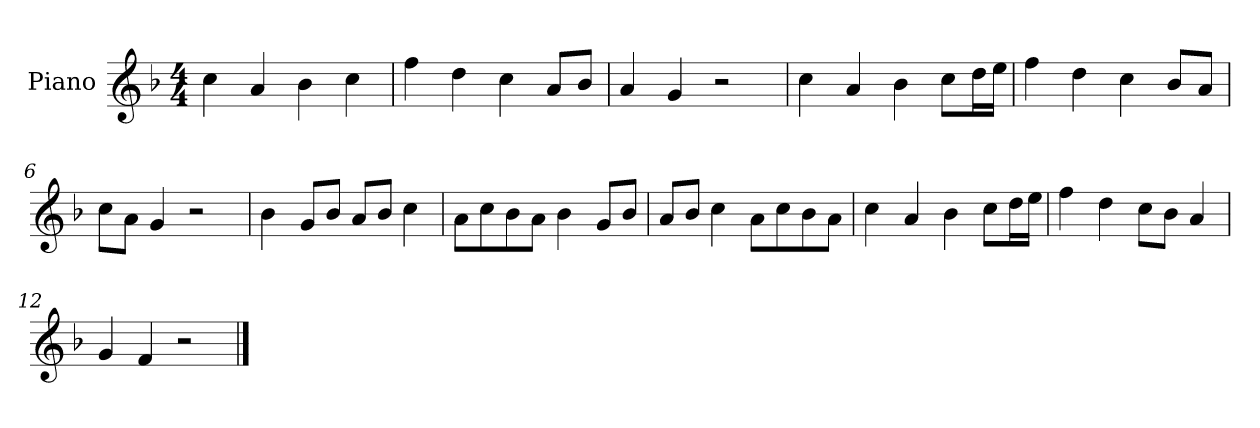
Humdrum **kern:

**kern
*part1
*staff1
*I"Piano
*I'P-no
*clefG2
*k[b-]
*M4/4
*MM90
=1
4cc\
4a/
4b-\
4cc\
=2
4ff\
4dd\
4cc\
8a/L
8b-/J
=3
4a/
4g/
2r
=4
4cc\
4a/
4b-\
8cc\L
16dd\L
16ee\JJ
=5
4ff\
4dd\
4cc\
8b-/L
8a/J
=6
8cc\L
8a\J
4g/
2r
=7
4b-\
8g/L
8b-/J
8a/L
8b-/J
4cc\
!!LO:LB:g=z
=8
8a\L
8cc\
8b-\
8a\J
4b-\
8g/L
8b-/J
=9
8a/L
8b-/J
4cc\
8a\L
8cc\
8b-\
8a\J
=10
4cc\
4a/
4b-\
8cc\L
16dd\L
16ee\JJ
=11
4ff\
4dd\
8cc\L
8b-\J
4a/
=12
4g/
4f/
2r
==
*-
